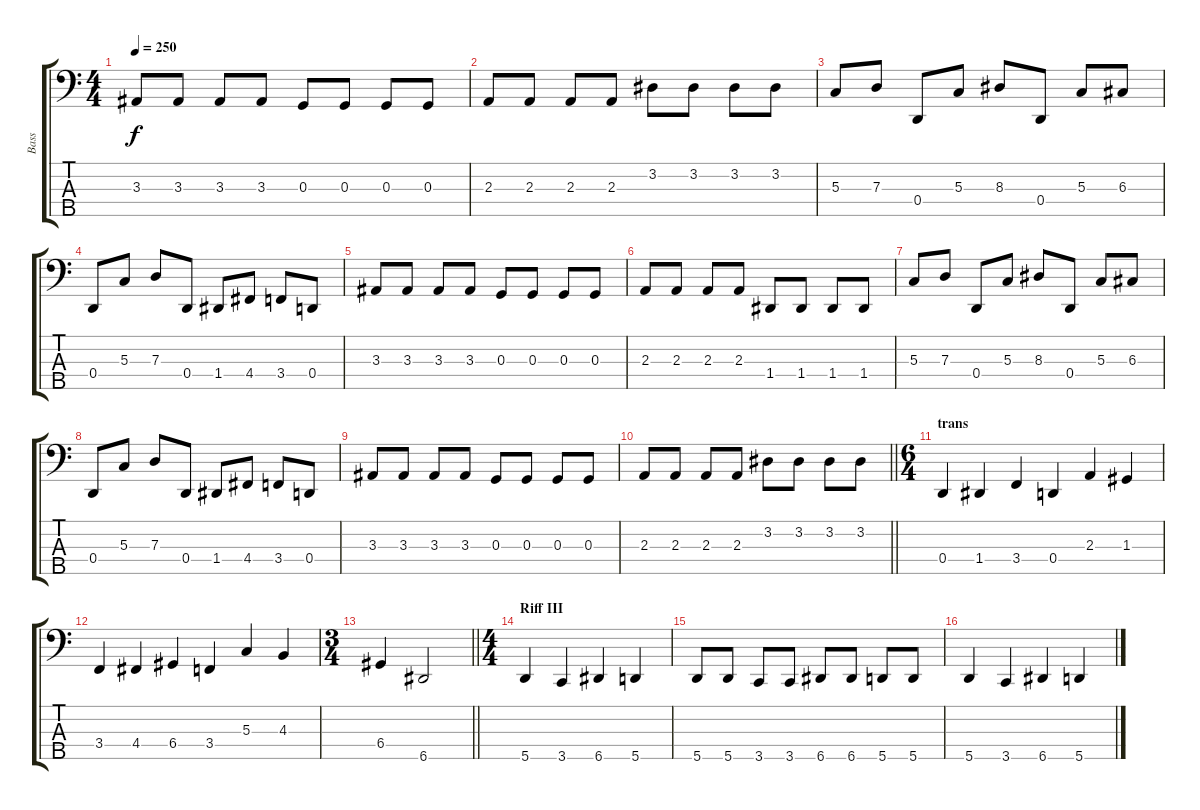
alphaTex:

\track ("Bass" "Bass") {instrument electricbasspick}
\staff {score tabs}
\tuning (F2 C2 G1 D1 A0) {hide}
\ts (4 4)
\tempo 250
\clef f4
\ks c
3.3.8{dy f} 3.3.8 3.3.8 3.3.8 0.3.8 0.3.8 0.3.8 0.3.8 |
2.3.8 2.3.8 2.3.8 2.3.8 3.2.8 3.2.8 3.2.8 3.2.8 |
5.3.8 7.3.8 0.4.8 5.3.8 8.3.8 0.4.8 5.3.8 6.3.8 |
0.4.8 5.3.8 7.3.8 0.4.8 1.4.8 4.4.8 3.4.8 0.4.8 |
3.3.8 3.3.8 3.3.8 3.3.8 0.3.8 0.3.8 0.3.8 0.3.8 |
2.3.8 2.3.8 2.3.8 2.3.8 1.4.8 1.4.8 1.4.8 1.4.8 |
5.3.8 7.3.8 0.4.8 5.3.8 8.3.8 0.4.8 5.3.8 6.3.8 |
0.4.8 5.3.8 7.3.8 0.4.8 1.4.8 4.4.8 3.4.8 0.4.8 |
3.3.8 3.3.8 3.3.8 3.3.8 0.3.8 0.3.8 0.3.8 0.3.8 |
\barLineRight lightlight
2.3.8 2.3.8 2.3.8 2.3.8 3.2.8 3.2.8 3.2.8 3.2.8 |
\ts (6 4)
\section ("" "trans")
0.4.4 1.4.4 3.4.4 0.4.4 2.3.4 1.3.4 |
3.4.4 4.4.4 6.4.4 3.4.4 5.3.4 4.3.4 |
\ts (3 4)
\barLineRight lightlight
6.4.4 6.5.2 |
\ts (4 4)
\section ("" "Riff III")
5.5.4 3.5.4 6.5.4 5.5.4 |
5.5.8 5.5.8 3.5.8 3.5.8 6.5.8 6.5.8 5.5.8 5.5.8 |
5.5.4 3.5.4 6.5.4 5.5.4
